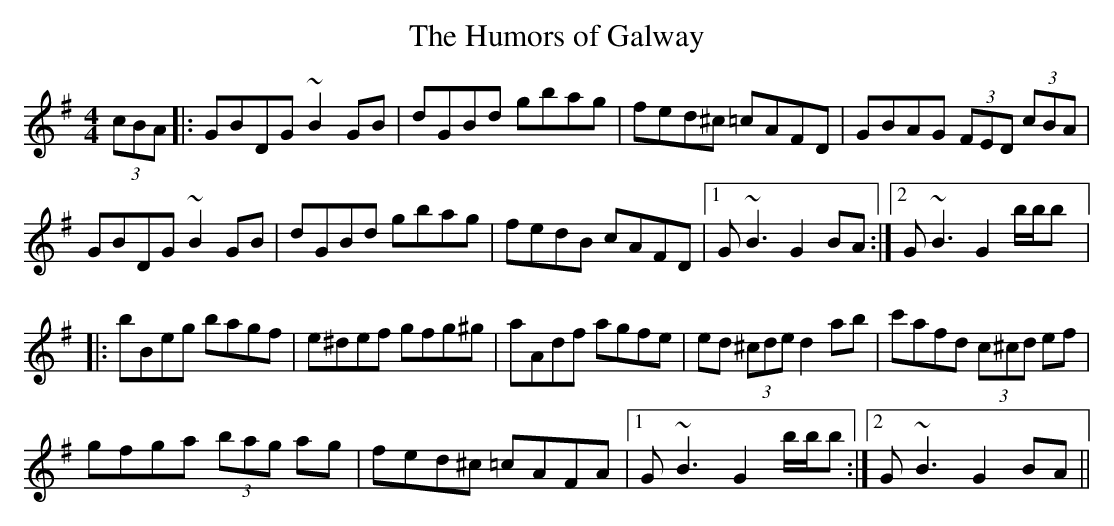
X:1
T:Humors of Galway, The
M:4/4
L:1/8
K:G
(3cBA |: GBDG ~B2GB | dGBd gbag | fed^c =cAFD | GBAG (3FED (3cBA |
!GBDG ~B2GB | dGBd gbag | fedB cAFD |1 G~B3 G2BA :|2 G~B3 G2 b/2b/2b |:
!bBeg bagf | e^def gfg^g | aAdf agfe | ed (3^cde d2ab | c'afd (3c^cd ef|
!gfga (3bag ag | fed^c =cAFA |1 G~B3 G2 b/2b/2b :|2 G~B3 G2BA ||
